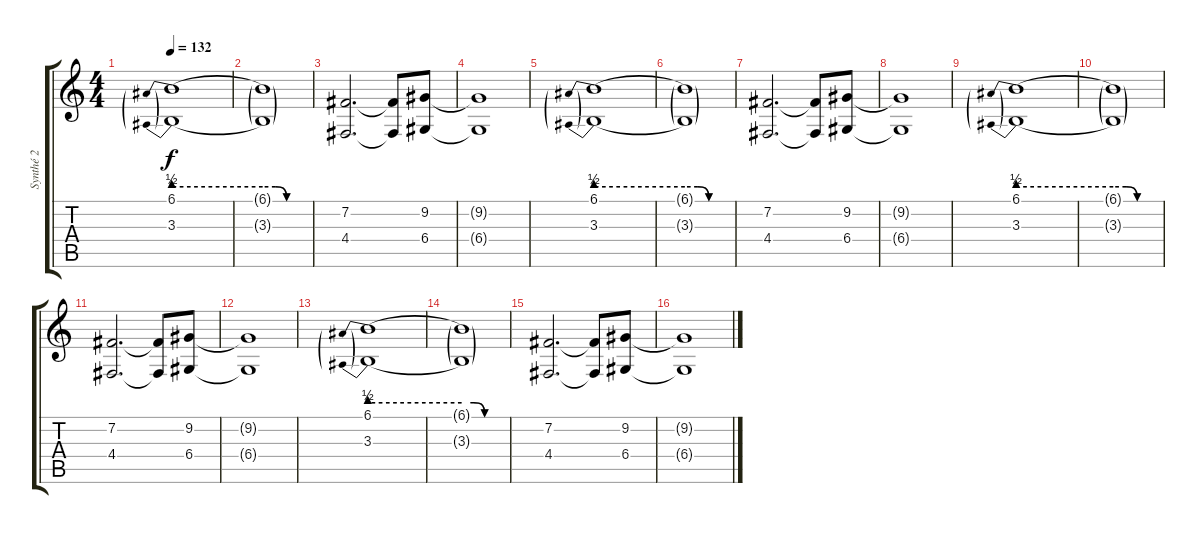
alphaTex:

\track ("Synthé 2" "Synthé 2") {instrument tangoaccordion}
\staff {score tabs}
\tuning (E4 B3 G3 D3 A2 E2) {hide}
\ts (4 4)
\tempo 132
\clef g2
\ks c
(6.1{be (prebend 0 2 60 2)} 3.3{be (prebend 0 2 60 2)}).1{dy f} |
(6.1{be (custom 0 2 15 2 30 0 60 0) t} 3.3{be (custom 0 2 15 2 30 0 60 0) t}).1 |
(7.2 4.4).2{d} (7.2{t} 4.4{t}).8 (9.2 6.4).8 |
(9.2{t} 6.4{t}).1 |
(6.1{be (prebend 0 2 60 2)} 3.3{be (prebend 0 2 60 2)}).1 |
(6.1{be (custom 0 2 15 2 30 0 60 0) t} 3.3{be (custom 0 2 15 2 30 0 60 0) t}).1 |
(7.2 4.4).2{d} (7.2{t} 4.4{t}).8 (9.2 6.4).8 |
(9.2{t} 6.4{t}).1 |
(6.1{be (prebend 0 2 60 2)} 3.3{be (prebend 0 2 60 2)}).1 |
(6.1{be (custom 0 2 15 2 30 0 60 0) t} 3.3{be (custom 0 2 15 2 30 0 60 0) t}).1 |
(7.2 4.4).2{d} (7.2{t} 4.4{t}).8 (9.2 6.4).8 |
(9.2{t} 6.4{t}).1 |
(6.1{be (prebend 0 2 60 2)} 3.3{be (prebend 0 2 60 2)}).1 |
(6.1{be (custom 0 2 15 2 30 0 60 0) t} 3.3{be (custom 0 2 15 2 30 0 60 0) t}).1 |
(7.2 4.4).2{d} (7.2{t} 4.4{t}).8 (9.2 6.4).8 |
(9.2{t} 6.4{t}).1
